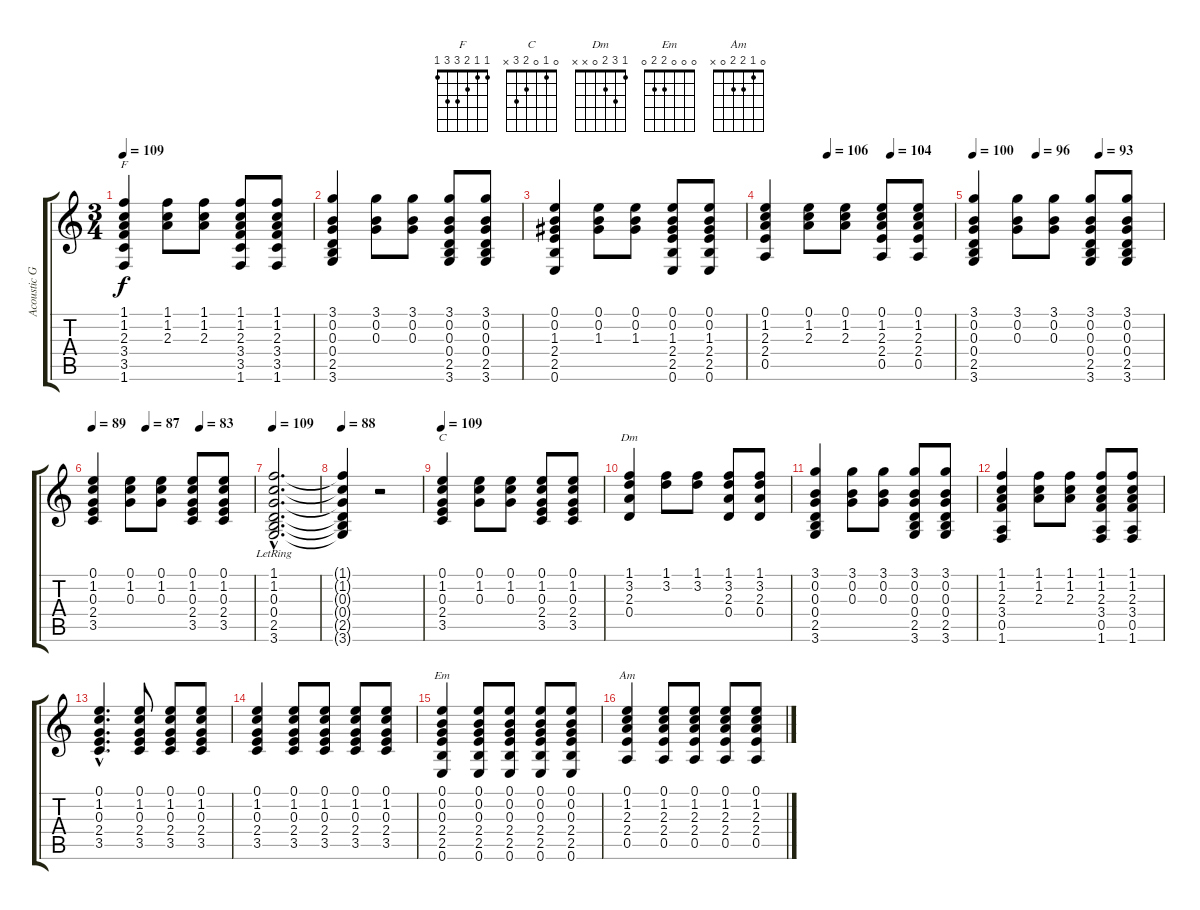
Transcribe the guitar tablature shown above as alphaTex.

\track ("Acoustic Guitar" "Acoustic G") {instrument acousticguitarsteel}
\staff {score tabs}
\tuning (E4 B3 G3 D3 A2 E2) {hide}
\chord ("F" 1 1 2 3 3 1)
\chord ("C" 0 1 0 2 3 x)
\chord ("Dm" 1 3 2 0 x x)
\chord ("Em" 0 0 0 2 2 0)
\chord ("Am" 0 1 2 2 0 x)
\ts (3 4)
\tempo 109
\clef g2
\ks c
(1.1 1.2 2.3 3.4 3.5 1.6).4{ch "F" dy f} (1.1 1.2 2.3).8 (1.1 1.2 2.3).8 (1.1 1.2 2.3 3.4 3.5 1.6).8 (1.1 1.2 2.3 3.4 3.5 1.6).8 |
(3.1 0.2 0.3 0.4 2.5 3.6).4 (3.1 0.2 0.3).8 (3.1 0.2 0.3).8 (3.1 0.2 0.3 0.4 2.5 3.6).8 (3.1 0.2 0.3 0.4 2.5 3.6).8 |
(0.1 0.2 1.3 2.4 2.5 0.6).4 (0.1 0.2 1.3).8 (0.1 0.2 1.3).8 (0.1 0.2 1.3 2.4 2.5 0.6).8 (0.1 0.2 1.3 2.4 2.5 0.6).8 |
\tempo (106 0.3333333333333333)
\tempo (104 0.6666666666666666)
(0.1 1.2 2.3 2.4 0.5).4 (0.1 1.2 2.3).8 (0.1 1.2 2.3).8 (0.1 1.2 2.3 2.4 0.5).8 (0.1 1.2 2.3 2.4 0.5).8 |
\tempo 100
\tempo (96 0.3333333333333333)
\tempo (93 0.6666666666666666)
(3.1 0.2 0.3 0.4 2.5 3.6).4 (3.1 0.2 0.3).8 (3.1 0.2 0.3).8 (3.1 0.2 0.3 0.4 2.5 3.6).8 (3.1 0.2 0.3 0.4 2.5 3.6).8 |
\tempo 89
\tempo (87 0.3333333333333333)
\tempo (83 0.6666666666666666)
(0.1 1.2 0.3 2.4 3.5).4 (0.1 1.2 0.3).8 (0.1 1.2 0.3).8 (0.1 1.2 0.3 2.4 3.5).8 (0.1 1.2 0.3 2.4 3.5).8 |
\tempo 109
(1.1{hac lr} 1.2{hac lr} 0.3{hac lr} 0.4{hac lr} 2.5{hac lr} 3.6{hac lr}).2{d} |
\tempo 88
(1.1{t} 1.2{t} 0.3{t} 0.4{t} 2.5{t} 3.6{t}).4 r.2 |
\tempo 109
(0.1 1.2 0.3 2.4 3.5).4{ch "C"} (0.1 1.2 0.3).8 (0.1 1.2 0.3).8 (0.1 1.2 0.3 2.4 3.5).8 (0.1 1.2 0.3 2.4 3.5).8 |
(1.1 3.2 2.3 0.4).4{ch "Dm"} (1.1 3.2).8 (1.1 3.2).8 (1.1 3.2 2.3 0.4).8 (1.1 3.2 2.3 0.4).8 |
(3.1 0.2 0.3 0.4 2.5 3.6).4 (3.1 0.2 0.3).8 (3.1 0.2 0.3).8 (3.1 0.2 0.3 0.4 2.5 3.6).8 (3.1 0.2 0.3 0.4 2.5 3.6).8 |
(1.1 1.2 2.3 3.4 0.5 1.6).4 (1.1 1.2 2.3).8 (1.1 1.2 2.3).8 (1.1 1.2 2.3 3.4 0.5 1.6).8 (1.1 1.2 2.3 3.4 0.5 1.6).8 |
(0.1{hac} 1.2{hac} 0.3{hac} 2.4{hac} 3.5{hac}).4{d} (0.1 1.2 0.3 2.4 3.5).8 (0.1 1.2 0.3 2.4 3.5).8 (0.1 1.2 0.3 2.4 3.5).8 |
(0.1 1.2 0.3 2.4 3.5).4 (0.1 1.2 0.3 2.4 3.5).8 (0.1 1.2 0.3 2.4 3.5).8 (0.1 1.2 0.3 2.4 3.5).8 (0.1 1.2 0.3 2.4 3.5).8 |
(0.1 0.2 0.3 2.4 2.5 0.6).4{ch "Em"} (0.1 0.2 0.3 2.4 2.5 0.6).8 (0.1 0.2 0.3 2.4 2.5 0.6).8 (0.1 0.2 0.3 2.4 2.5 0.6).8 (0.1 0.2 0.3 2.4 2.5 0.6).8 |
(0.1 1.2 2.3 2.4 0.5).4{ch "Am"} (0.1 1.2 2.3 2.4 0.5).8 (0.1 1.2 2.3 2.4 0.5).8 (0.1 1.2 2.3 2.4 0.5).8 (0.1 1.2 2.3 2.4 0.5).8
